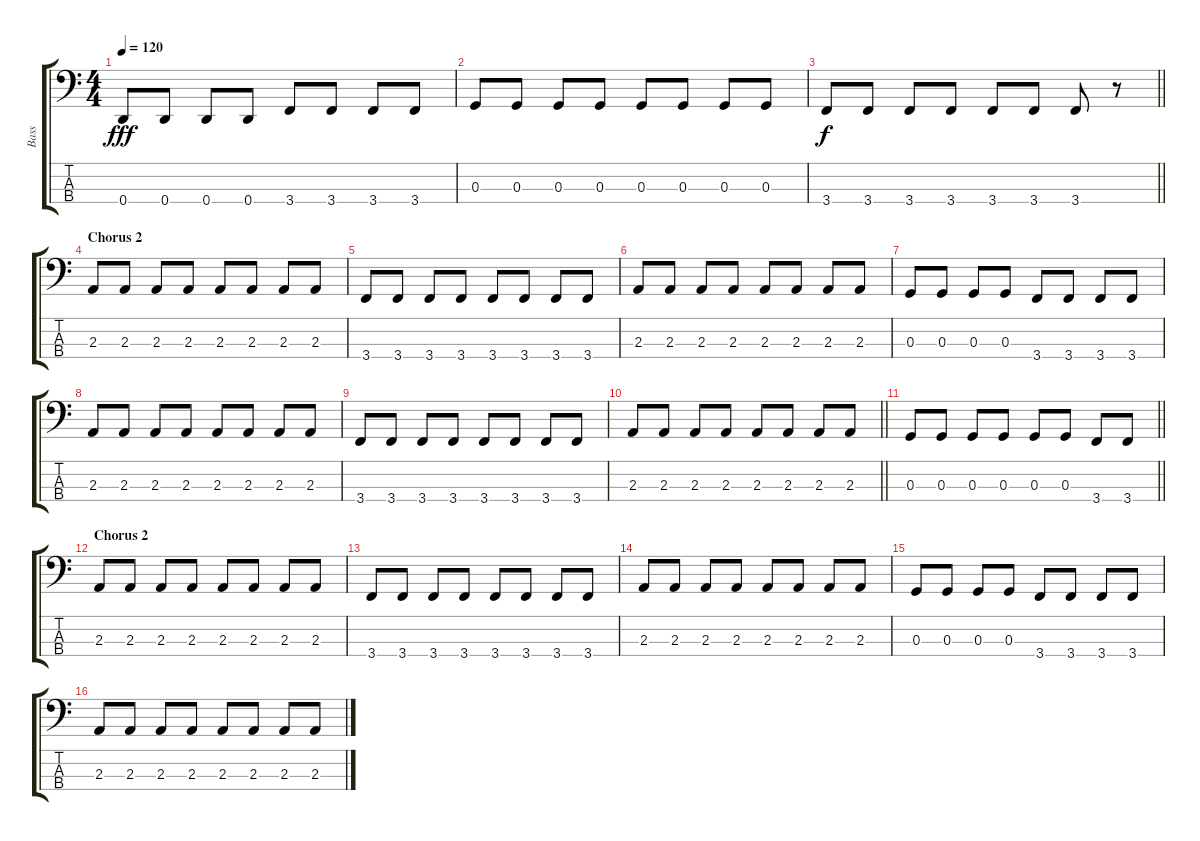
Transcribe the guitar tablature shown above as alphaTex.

\track ("Bass" "Bass") {instrument electricbasspick}
\staff {score tabs}
\tuning (F2 C2 G1 D1) {hide}
\ts (4 4)
\tempo 120
\clef f4
\ks c
0.4.8{dy fff} 0.4.8 0.4.8 0.4.8 3.4.8 3.4.8 3.4.8 3.4.8 |
0.3.8 0.3.8 0.3.8 0.3.8 0.3.8 0.3.8 0.3.8 0.3.8 |
\barLineRight lightlight
3.4.8{dy f} 3.4.8 3.4.8 3.4.8 3.4.8 3.4.8 3.4.8 r.8 |
\section ("" "Chorus 2")
2.3.8 2.3.8 2.3.8 2.3.8 2.3.8 2.3.8 2.3.8 2.3.8 |
3.4.8 3.4.8 3.4.8 3.4.8 3.4.8 3.4.8 3.4.8 3.4.8 |
2.3.8 2.3.8 2.3.8 2.3.8 2.3.8 2.3.8 2.3.8 2.3.8 |
0.3.8 0.3.8 0.3.8 0.3.8 3.4.8 3.4.8 3.4.8 3.4.8 |
2.3.8 2.3.8 2.3.8 2.3.8 2.3.8 2.3.8 2.3.8 2.3.8 |
3.4.8 3.4.8 3.4.8 3.4.8 3.4.8 3.4.8 3.4.8 3.4.8 |
\barLineRight lightlight
2.3.8 2.3.8 2.3.8 2.3.8 2.3.8 2.3.8 2.3.8 2.3.8 |
\barLineRight lightlight
0.3.8 0.3.8 0.3.8 0.3.8 0.3.8 0.3.8 3.4.8 3.4.8 |
\section ("" "Chorus 2")
2.3.8 2.3.8 2.3.8 2.3.8 2.3.8 2.3.8 2.3.8 2.3.8 |
3.4.8 3.4.8 3.4.8 3.4.8 3.4.8 3.4.8 3.4.8 3.4.8 |
2.3.8 2.3.8 2.3.8 2.3.8 2.3.8 2.3.8 2.3.8 2.3.8 |
0.3.8 0.3.8 0.3.8 0.3.8 3.4.8 3.4.8 3.4.8 3.4.8 |
2.3.8 2.3.8 2.3.8 2.3.8 2.3.8 2.3.8 2.3.8 2.3.8
